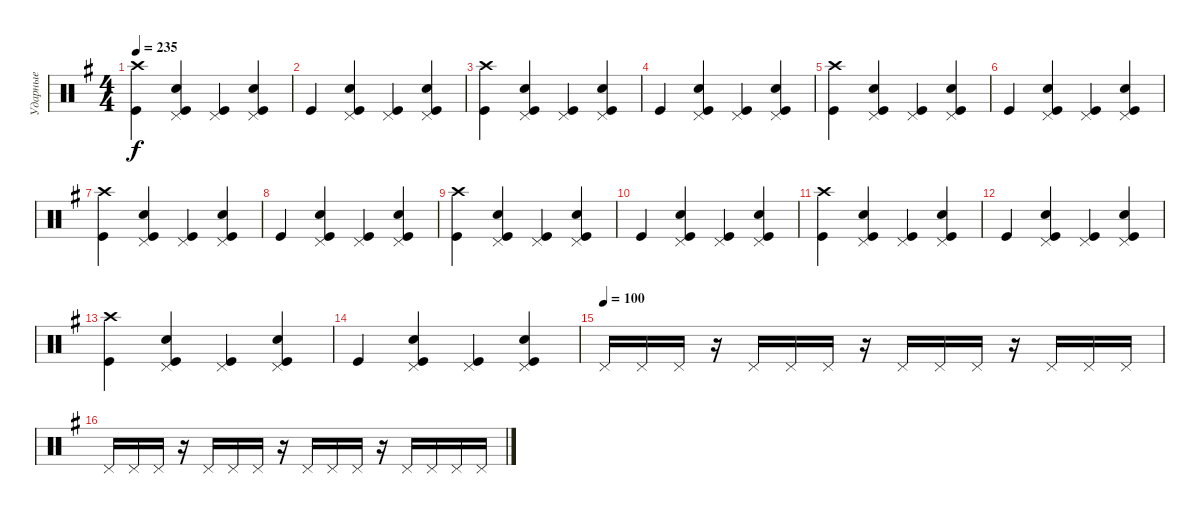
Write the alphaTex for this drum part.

\track ("Ударные" "Ударные") {instrument percussion}
\staff {score}
\articulation defaults
\ts (4 4)
\tempo 235
\clef neutral
\ks g
("Crash high (hit)" "Kick (hit)").4{dy f} ("Pedal Hi-Hat (hit)" "Snare (hit) 2" "Kick (hit)").4 ("Pedal Hi-Hat (hit)" "Kick (hit)").4 ("Pedal Hi-Hat (hit)" "Snare (hit) 2" "Kick (hit)").4 |
"Kick (hit)".4 ("Pedal Hi-Hat (hit)" "Snare (hit) 2" "Kick (hit)").4 ("Pedal Hi-Hat (hit)" "Kick (hit)").4 ("Pedal Hi-Hat (hit)" "Snare (hit) 2" "Kick (hit)").4 |
("Crash high (hit)" "Kick (hit)").4 ("Pedal Hi-Hat (hit)" "Snare (hit) 2" "Kick (hit)").4 ("Pedal Hi-Hat (hit)" "Kick (hit)").4 ("Pedal Hi-Hat (hit)" "Snare (hit) 2" "Kick (hit)").4 |
"Kick (hit)".4 ("Pedal Hi-Hat (hit)" "Snare (hit) 2" "Kick (hit)").4 ("Pedal Hi-Hat (hit)" "Kick (hit)").4 ("Pedal Hi-Hat (hit)" "Snare (hit) 2" "Kick (hit)").4 |
("Crash high (hit)" "Kick (hit)").4 ("Pedal Hi-Hat (hit)" "Snare (hit) 2" "Kick (hit)").4 ("Pedal Hi-Hat (hit)" "Kick (hit)").4 ("Pedal Hi-Hat (hit)" "Snare (hit) 2" "Kick (hit)").4 |
"Kick (hit)".4 ("Pedal Hi-Hat (hit)" "Snare (hit) 2" "Kick (hit)").4 ("Pedal Hi-Hat (hit)" "Kick (hit)").4 ("Pedal Hi-Hat (hit)" "Snare (hit) 2" "Kick (hit)").4 |
("Crash high (hit)" "Kick (hit)").4 ("Pedal Hi-Hat (hit)" "Snare (hit) 2" "Kick (hit)").4 ("Pedal Hi-Hat (hit)" "Kick (hit)").4 ("Pedal Hi-Hat (hit)" "Snare (hit) 2" "Kick (hit)").4 |
"Kick (hit)".4 ("Pedal Hi-Hat (hit)" "Snare (hit) 2" "Kick (hit)").4 ("Pedal Hi-Hat (hit)" "Kick (hit)").4 ("Pedal Hi-Hat (hit)" "Snare (hit) 2" "Kick (hit)").4 |
("Crash high (hit)" "Kick (hit)").4 ("Pedal Hi-Hat (hit)" "Snare (hit) 2" "Kick (hit)").4 ("Pedal Hi-Hat (hit)" "Kick (hit)").4 ("Pedal Hi-Hat (hit)" "Snare (hit) 2" "Kick (hit)").4 |
"Kick (hit)".4 ("Pedal Hi-Hat (hit)" "Snare (hit) 2" "Kick (hit)").4 ("Pedal Hi-Hat (hit)" "Kick (hit)").4 ("Pedal Hi-Hat (hit)" "Snare (hit) 2" "Kick (hit)").4 |
("Crash high (hit)" "Kick (hit)").4 ("Pedal Hi-Hat (hit)" "Snare (hit) 2" "Kick (hit)").4 ("Pedal Hi-Hat (hit)" "Kick (hit)").4 ("Pedal Hi-Hat (hit)" "Snare (hit) 2" "Kick (hit)").4 |
"Kick (hit)".4 ("Pedal Hi-Hat (hit)" "Snare (hit) 2" "Kick (hit)").4 ("Pedal Hi-Hat (hit)" "Kick (hit)").4 ("Pedal Hi-Hat (hit)" "Snare (hit) 2" "Kick (hit)").4 |
("Crash high (hit)" "Kick (hit)").4 ("Pedal Hi-Hat (hit)" "Snare (hit) 2" "Kick (hit)").4 ("Pedal Hi-Hat (hit)" "Kick (hit)").4 ("Pedal Hi-Hat (hit)" "Snare (hit) 2" "Kick (hit)").4 |
"Kick (hit)".4 ("Pedal Hi-Hat (hit)" "Snare (hit) 2" "Kick (hit)").4 ("Pedal Hi-Hat (hit)" "Kick (hit)").4 ("Pedal Hi-Hat (hit)" "Snare (hit) 2" "Kick (hit)").4 |
\tempo (100)
"Pedal Hi-Hat (hit)".16 "Pedal Hi-Hat (hit)".16 "Pedal Hi-Hat (hit)".16 r.16 "Pedal Hi-Hat (hit)".16 "Pedal Hi-Hat (hit)".16 "Pedal Hi-Hat (hit)".16 r.16 "Pedal Hi-Hat (hit)".16 "Pedal Hi-Hat (hit)".16 "Pedal Hi-Hat (hit)".16 r.16 "Pedal Hi-Hat (hit)".16 "Pedal Hi-Hat (hit)".16 "Pedal Hi-Hat (hit)".16 |
"Pedal Hi-Hat (hit)".16 "Pedal Hi-Hat (hit)".16 "Pedal Hi-Hat (hit)".16 r.16 "Pedal Hi-Hat (hit)".16 "Pedal Hi-Hat (hit)".16 "Pedal Hi-Hat (hit)".16 r.16 "Pedal Hi-Hat (hit)".16 "Pedal Hi-Hat (hit)".16 "Pedal Hi-Hat (hit)".16 r.16 "Pedal Hi-Hat (hit)".16 "Pedal Hi-Hat (hit)".16 "Pedal Hi-Hat (hit)".16 "Pedal Hi-Hat (hit)".16
